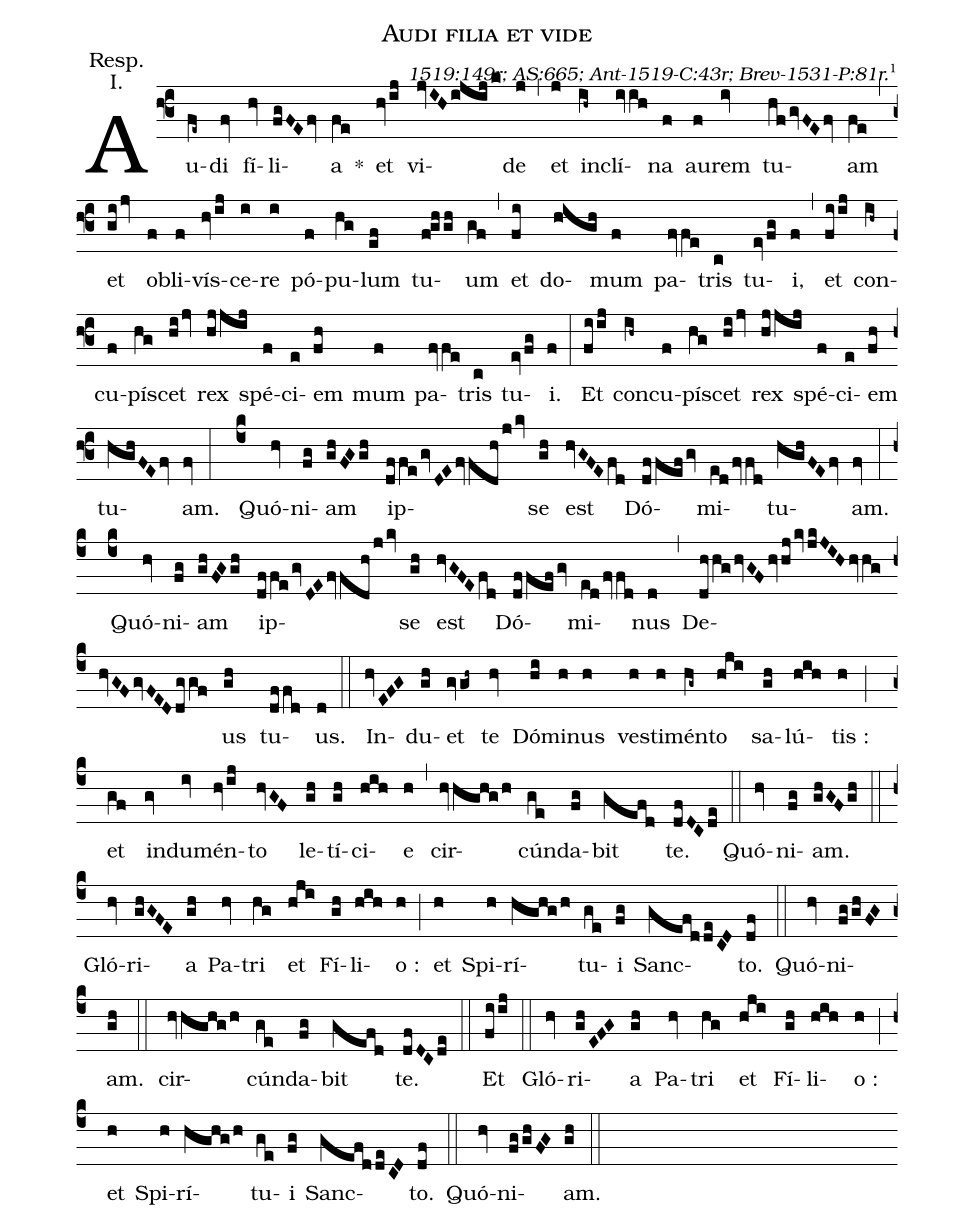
name: Audi filia et vide;
commentary: 1519:149r; AS:665; Ant-1519-C:43r; Brev-1531-P:81r.\footnote{1519:149r has no flats. In 1519:149r `tui' is set CDE.C.};
annotation: Resp.;
annotation: I.;
%%
(f3)
Au(fe~)di(fv) fí(hv)li(fgFEfv)a(fe) *() et(hvij) vi(jvIHijijk)de(j) (,)
et(j) in(ih~)clí(ivih)na(f) au(f)rem(iv) tu(hfgvFEfv)am(fe) (,)
et(gijv) ob(f)li(f)vís(hvij)ce(i)re(i) pó(f)pu(hg)lum(ef) tu(fghgh)um(gf) (,)
et(fi) do(high)mum(f) pa(fvfe)tris(c) tu(evfg)i,(f) (,)
et(fiij) con(ih~)cu(f)pís(hg)cet(hijv) rex(hjjij) spé(f)ci(e)em(fh) mum(f) pa(fvfe)tris(c) tu(evfg)i.(f) (:)

Et(fiij) con(ih~)cu(f)pís(hg)cet(hijv) rex(hjjij) spé(f)ci(e)em(fh) tu(hghFEfv)am.(fv) (:)

(c4)
Quó(hv)ni(fg)am(ghFGgh) ip(dffegvDEfvfdhjkv)se(gh) est(hvGFEfd) Dó(dffefgv)mi(edfvfd)tu(hghFEfv)am.(fv) (:)

(c4)
Quó(hv)ni(fg)am(ghFGgh) ip(dffegvDEfvfdhjkv)se(gh) est(hvGFEfd) Dó(dffefgv)mi(edfvfd)nus(d) (,)
De(dhhghvGFhvhjkvjkJIHhvhghvGFgvFEDdggf)us(gh) tu(dffd)us.(d) (::)

In(hvEFG)du(gh)et(gvgh~) te(hv) Dó(hi)mi(h)nus(h) ves(h)ti(h)mén(hg~)to(hji) sa(gh)lú(hih)tis :(h) (;)
et(gf) in(gv)du(iv)mén(hvij)to(hvGF) le(gh)tí(gh)ci(hih)e(h) (,)
cir(hvhghgh)cún(ge)da(fg)bit(gefd) te.(dfDCde) (::)

Quó(hv)ni(fg)am.(ghGFgh) (::)

Gló(hv)ri(ghGFE)a(gh) Pa(hv)tri(hg) et(hji) Fí(gh)li(hih)o :(h) (;)
et(h) Spi(h)rí(hghgh)tu(ge)i(fg) Sanc(gefddeCD)to.(df) (::)

Quó(hv)ni(fgghFG)am.(gh) (::)

cir(hvhghgh)cún(ge)da(fg)bit(gefd) te.(dfDCde) (::)

Et(fiij) (::)

Gló(hv)ri(ghEFG)a(gh) Pa(hv)tri(hg) et(hji) Fí(gh)li(hih)o :(h) (;)
et(h) Spi(h)rí(hghgh)tu(ge)i(fg) Sanc(gefddeCD)to.(df) (::)

Quó(hv)ni(fgghFG)am.(gh) (::)
